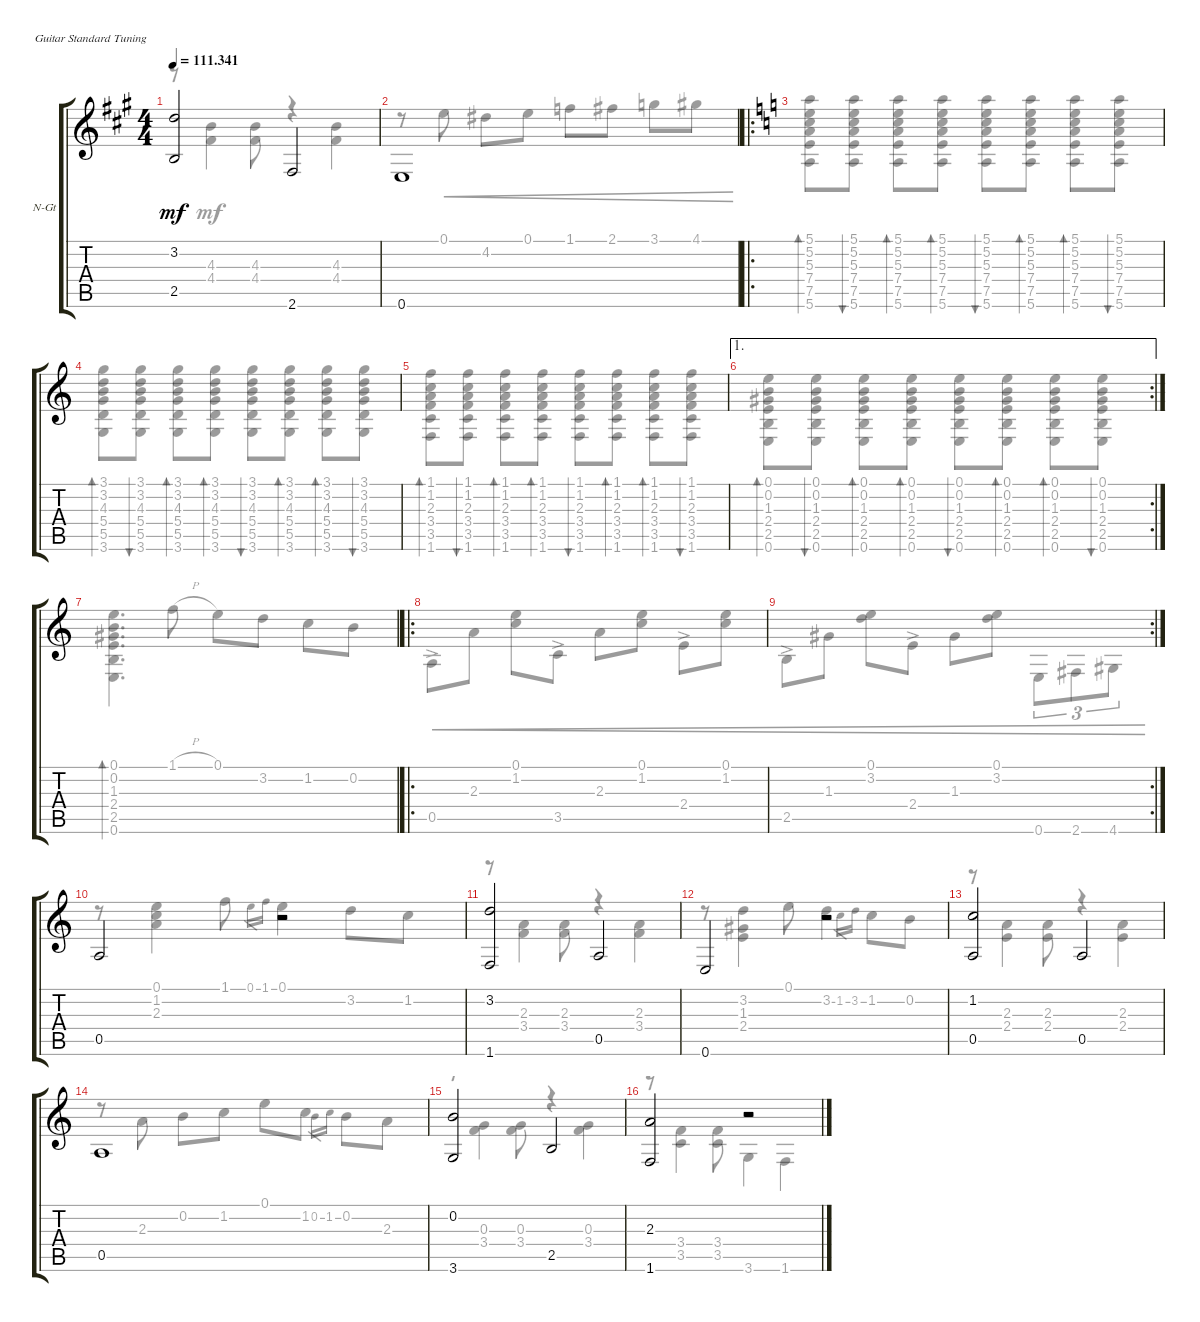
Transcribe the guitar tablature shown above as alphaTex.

\defaultSystemsLayout 4
\bracketExtendMode groupsimilarinstruments
\firstSystemTrackNameOrientation horizontal
\otherSystemsTrackNameOrientation horizontal
\track ("Nylon Guitar" "N-Gt") {instrument acousticguitarnylon}
\staff {score tabs}
\tuning (E4 B3 G3 D3 A2 E2)
\voice
\ts (4 4)
\tempo
111.341
\accidentals auto
\clef g2
\ottava regular
\simile none
\ks a
(2.5 3.2).2{dy mf} 2.6.2 |
0.6.1 |
\ro
\ks c
|
|
|
\ae 1
\rc 2
|
|
\ro
|
\rc 2
|
0.5.2 r.2 |
(1.6 3.2).2 0.5.2 |
0.6.2 r.2 |
(0.5 1.2).2 0.5.2 |
0.5.1 |
(3.6 0.2).2 2.5.2 |
(1.6 2.3).2 r.2
\voice
\clef g2
\ottava regular
\simile none
\ks a
r.8{dy mf} (4.4 4.3).4 (4.4 4.3).8 r.4 (4.4 4.3).4 |
r.8 0.1.8{cre} 4.2.8{cre} 0.1.8{cre} 1.1.8{cre} 2.1.8{cre} 3.1.8{cre} 4.1.8{cre} |
\ks c
(5.1 5.2 5.3 7.4 7.5 5.6).8{bd 30} (5.1 5.2 5.3 7.4 7.5 5.6).8{bu 30} (5.1 5.2 5.3 7.4 7.5 5.6).8{bd 30} (5.1 5.2 5.3 7.4 7.5 5.6).8{bd 30} (5.1 5.2 5.3 7.4 7.5 5.6).8{bu 30} (5.1 5.2 5.3 7.4 7.5 5.6).8{bd 30} (5.1 5.2 5.3 7.4 7.5 5.6).8{bd 30} (5.1 5.2 5.3 7.4 7.5 5.6).8{bu 30} |
(3.6 5.5 5.4 4.3 3.2 3.1).8{bd 30} (3.6 5.5 5.4 4.3 3.2 3.1).8{bu 30} (3.6 5.5 5.4 4.3 3.2 3.1).8{bd 30} (3.6 5.5 5.4 4.3 3.2 3.1).8{bd 30} (3.6 5.5 5.4 4.3 3.2 3.1).8{bu 30} (3.6 5.5 5.4 4.3 3.2 3.1).8{bd 30} (3.6 5.5 5.4 4.3 3.2 3.1).8{bd 30} (3.6 5.5 5.4 4.3 3.2 3.1).8{bu 30} |
(1.6 3.5 3.4 2.3 1.2 1.1).8{bd 30} (1.6 3.5 3.4 2.3 1.2 1.1).8{bu 30} (1.6 3.5 3.4 2.3 1.2 1.1).8{bd 30} (1.6 3.5 3.4 2.3 1.2 1.1).8{bd 30} (1.6 3.5 3.4 2.3 1.2 1.1).8{bu 30} (1.6 3.5 3.4 2.3 1.2 1.1).8{bd 30} (1.6 3.5 3.4 2.3 1.2 1.1).8{bd 30} (1.6 3.5 3.4 2.3 1.2 1.1).8{bu 30} |
(0.6 2.5 2.4 1.3 0.2 0.1).8{bd 30} (0.6 2.5 2.4 1.3 0.2 0.1).8{bu 30} (0.6 2.5 2.4 1.3 0.2 0.1).8{bd 30} (0.6 2.5 2.4 1.3 0.2 0.1).8{bd 30} (0.6 2.5 2.4 1.3 0.2 0.1).8{bu 30} (0.6 2.5 2.4 1.3 0.2 0.1).8{bd 30} (0.6 2.5 2.4 1.3 0.2 0.1).8{bd 30} (0.6 2.5 2.4 1.3 0.2 0.1).8{bu 30} |
(0.6 2.5 2.4 1.3 0.2 0.1).4{d bd 30} 1.1{h}.8 0.1.8 3.2.8 1.2.8 0.2.8 |
0.5{ac}.8{cre} 2.3.8{cre} (1.2 0.1).8{cre} 3.5{ac}.8{cre} 2.3.8{cre} (1.2 0.1).8{cre} 2.4{ac}.8{cre} (1.2 0.1).8{cre} |
2.5{ac}.8{cre} 1.3.8{cre} (3.2 0.1).8{cre} 2.4{ac}.8{cre} 1.3.8{cre} (3.2 0.1).8{cre} 0.6.8{tu (3 2) cre} 2.6.8{tu (3 2) cre} 4.6.8{tu (3 2) cre} |
r.8 (0.1 1.2 2.3).4 1.1.8 0.1.16{gr} 1.1.16{gr} 0.1.4 3.2.8 1.2.8 |
r.8 (3.4 2.3).4 (2.3 3.4).8 r.4 (3.4 2.3).4 |
r.8 (2.4 1.3 3.2).4 0.1.8 3.2.4 1.2.16{gr} 3.2.16{gr} 1.2.8 0.2.8 |
r.8 (2.4 2.3).4 (2.3 2.4).8 r.4 (2.4 2.3).4 |
r.8 2.3.8 0.2.8 1.2.8 0.1.8 1.2.8 0.2.16{gr} 1.2.16{gr} 0.2.8 2.3.8 |
r.8 (3.4 0.3).4 (0.3 3.4).8 r.4 (3.4 0.3).4 |
r.8 (3.4 3.5).4 (3.5 3.4).8 3.6.4 1.6.4
